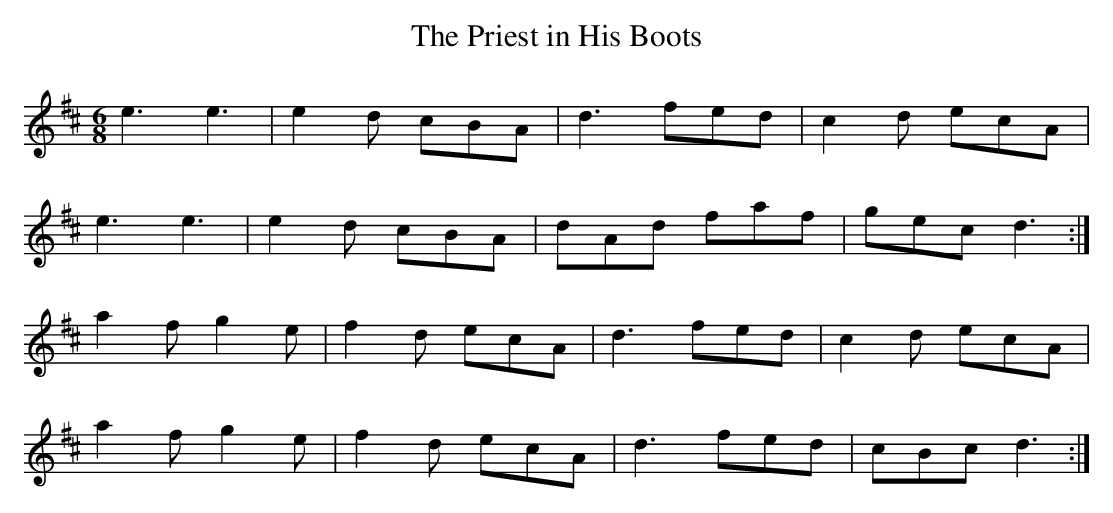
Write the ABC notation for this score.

X:1
T:Priest in His Boots, The
M:6/8
L:1/8
K:D
e3 e3|e2d cBA|d3 fed|c2d ecA|!
e3 e3|e2d cBA|dAd faf|gec d3:|!
a2f g2e|f2d ecA|d3 fed|c2d ecA|!
a2f g2e|f2d ecA|d3 fed|cBc d3:|!
